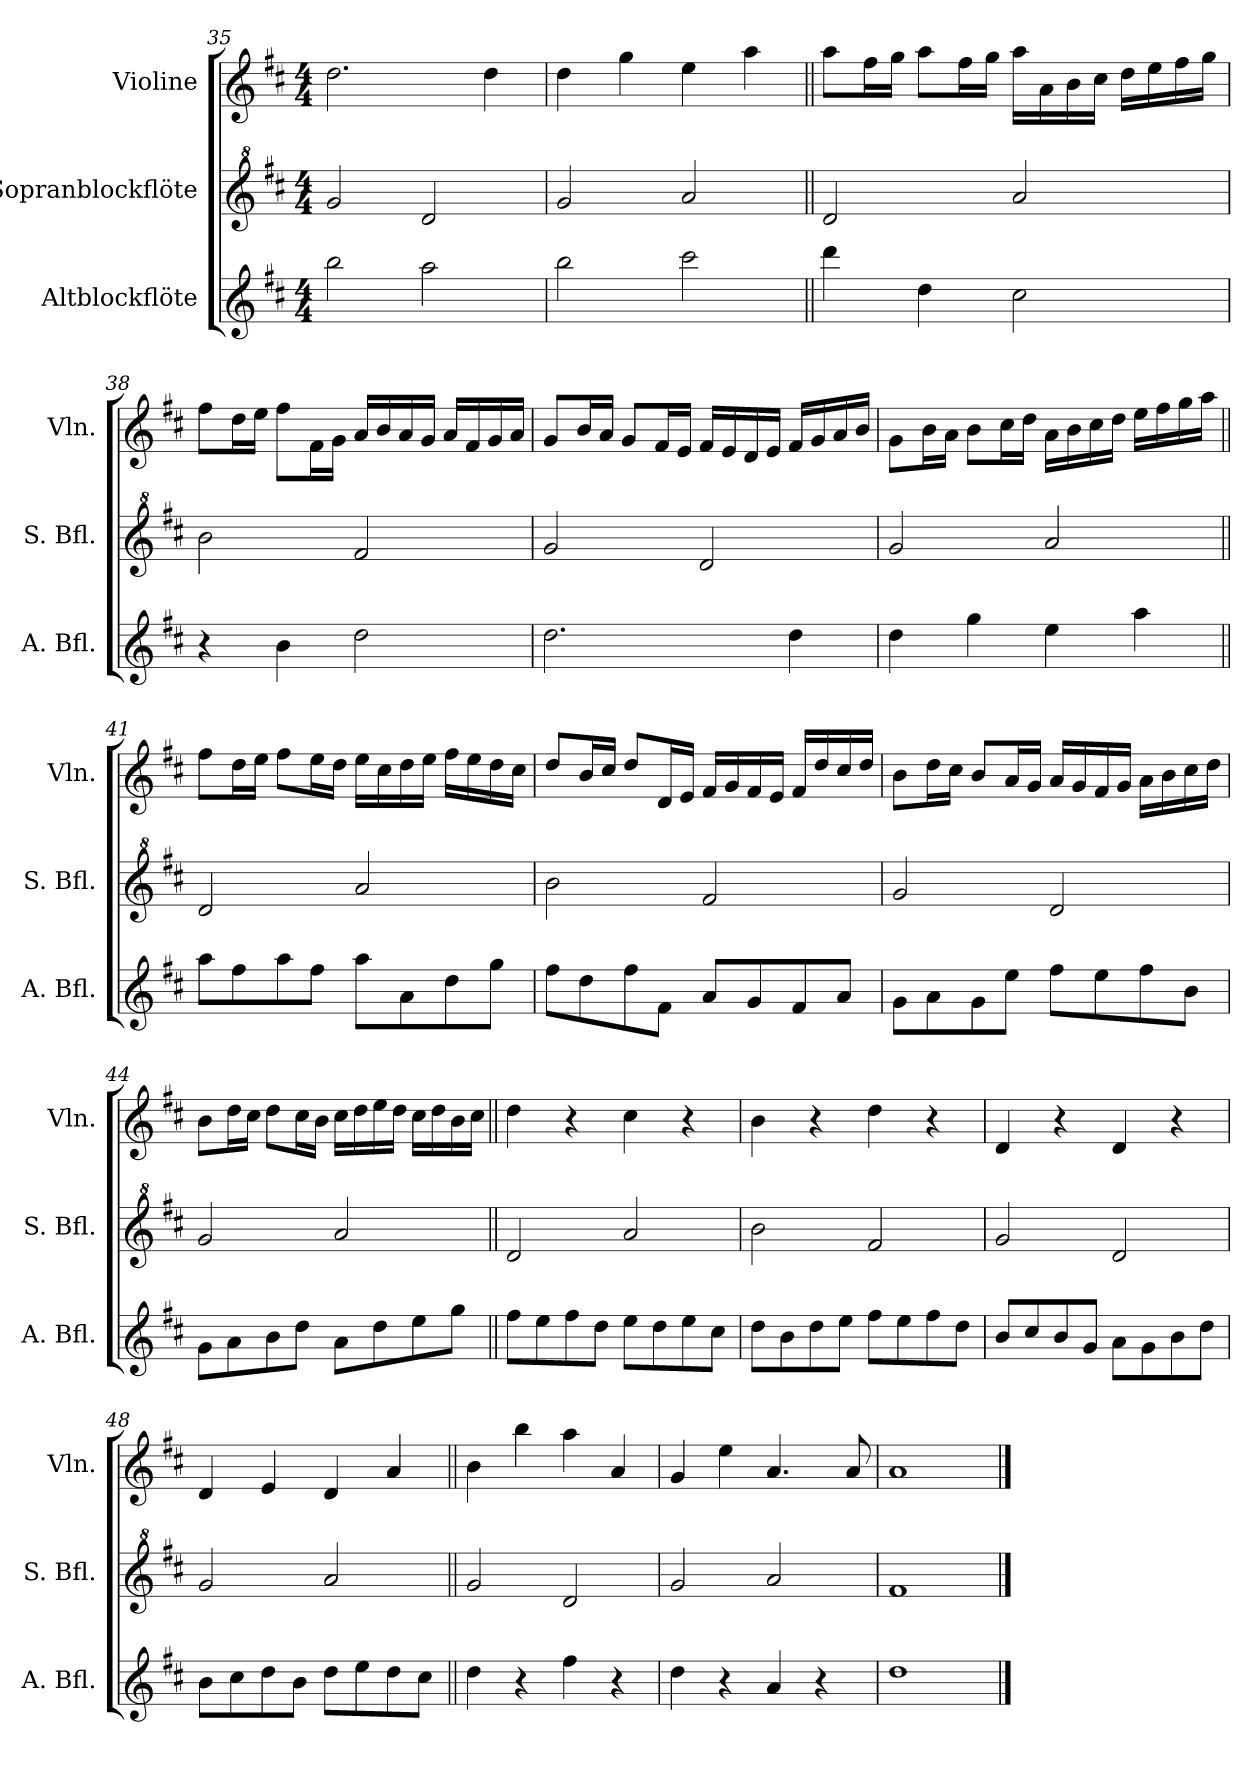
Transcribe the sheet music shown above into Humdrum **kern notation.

**kern	**kern	**kern
*part3	*part2	*part1
*staff3	*staff2	*staff1
*I"Altblockflöte	*I"Sopranblockflöte	*I"Violine
*I'A. Bfl.	*I'S. Bfl.	*I'Vln.
!!LO:LB:g=z
*clefG2	*clefG^2	*clefG2
*k[f#c#]	*k[f#c#]	*k[f#c#]
*M4/4	*M4/4	*M4/4
=35	=35	=35
2bb\	2gg/	2.dd\
2aa\	2dd/	.
.	.	4dd\
=36	=36	=36
2bb\	2gg/	4dd\
.	.	4gg\
2ccc#\	2aa/	4ee\
.	.	4aa\
=37||	=37||	=37||
4ddd\	2dd/	8aa\L
.	.	16ff#\L
.	.	16gg\JJ
4dd\	.	8aa\L
.	.	16ff#\L
.	.	16gg\JJ
2cc#\	2aa/	16aa\LL
.	.	16a\
.	.	16b\
.	.	16cc#\JJ
.	.	16dd\LL
.	.	16ee\
.	.	16ff#\
.	.	16gg\JJ
=38	=38	=38
4r	2bb\	8ff#\L
.	.	16dd\L
.	.	16ee\JJ
4b\	.	8ff#\L
.	.	16f#\L
.	.	16g\JJ
2dd\	2ff#/	16a/LL
.	.	16b/
.	.	16a/
.	.	16g/JJ
.	.	16a/LL
.	.	16f#/
.	.	16g/
.	.	16a/JJ
!!LO:LB:g=z
=39	=39	=39
2.dd\	2gg/	8g/L
.	.	16b/L
.	.	16a/JJ
.	.	8g/L
.	.	16f#/L
.	.	16e/JJ
.	2dd/	16f#/LL
.	.	16e/
.	.	16d/
.	.	16e/JJ
4dd\	.	16f#/LL
.	.	16g/
.	.	16a/
.	.	16b/JJ
=40	=40	=40
4dd\	2gg/	8g\L
.	.	16b\L
.	.	16a\JJ
4gg\	.	8b\L
.	.	16cc#\L
.	.	16dd\JJ
4ee\	2aa/	16a\LL
.	.	16b\
.	.	16cc#\
.	.	16dd\JJ
4aa\	.	16ee\LL
.	.	16ff#\
.	.	16gg\
.	.	16aa\JJ
=41||	=41||	=41||
8aa\L	2dd/	8ff#\L
8ff#\	.	16dd\L
.	.	16ee\JJ
8aa\	.	8ff#\L
8ff#\J	.	16ee\L
.	.	16dd\JJ
8aa\L	2aa/	16ee\LL
.	.	16cc#\
8a\	.	16dd\
.	.	16ee\JJ
8dd\	.	16ff#\LL
.	.	16ee\
8gg\J	.	16dd\
.	.	16cc#\JJ
!!LO:PB:g=z
=42	=42	=42
8ff#\L	2bb\	8dd/L
8dd\	.	16b/L
.	.	16cc#/JJ
8ff#\	.	8dd/L
8f#\J	.	16d/L
.	.	16e/JJ
8a/L	2ff#/	16f#/LL
.	.	16g/
8g/	.	16f#/
.	.	16e/JJ
8f#/	.	16f#/LL
.	.	16dd/
8a/J	.	16cc#/
.	.	16dd/JJ
=43	=43	=43
8g\L	2gg/	8b\L
8a\	.	16dd\L
.	.	16cc#\JJ
8g\	.	8b/L
8ee\J	.	16a/L
.	.	16g/JJ
8ff#\L	2dd/	16a/LL
.	.	16g/
8ee\	.	16f#/
.	.	16g/JJ
8ff#\	.	16a\LL
.	.	16b\
8b\J	.	16cc#\
.	.	16dd\JJ
=44	=44	=44
8g\L	2gg/	8b\L
8a\	.	16dd\L
.	.	16cc#\JJ
8b\	.	8dd\L
8dd\J	.	16cc#\L
.	.	16b\JJ
8a\L	2aa/	16cc#\LL
.	.	16dd\
8dd\	.	16ee\
.	.	16dd\JJ
8ee\	.	16cc#\LL
.	.	16dd\
8gg\J	.	16b\
.	.	16cc#\JJ
!!LO:LB:g=z
=45||	=45||	=45||
8ff#\L	2dd/	4dd\
8ee\	.	.
8ff#\	.	4r
8dd\J	.	.
8ee\L	2aa/	4cc#\
8dd\	.	.
8ee\	.	4r
8cc#\J	.	.
=46	=46	=46
8dd\L	2bb\	4b\
8b\	.	.
8dd\	.	4r
8ee\J	.	.
8ff#\L	2ff#/	4dd\
8ee\	.	.
8ff#\	.	4r
8dd\J	.	.
=47	=47	=47
8b/L	2gg/	4d/
8cc#/	.	.
8b/	.	4r
8g/J	.	.
8a\L	2dd/	4d/
8g\	.	.
8b\	.	4r
8dd\J	.	.
=48	=48	=48
8b\L	2gg/	4d/
8cc#\	.	.
8dd\	.	4e/
8b\J	.	.
8dd\L	2aa/	4d/
8ee\	.	.
8dd\	.	4a/
8cc#\J	.	.
=49||	=49||	=49||
4dd\	2gg/	4b\
4r	.	4bb\
4ff#\	2dd/	4aa\
4r	.	4a/
!!LO:LB:g=z
=50	=50	=50
4dd\	2gg/	4g/
4r	.	4ee\
4a/	2aa/	4.a/
4r	.	.
.	.	8a/
=51	=51	=51
1dd	1ff#	1a
==	==	==
*-	*-	*-
